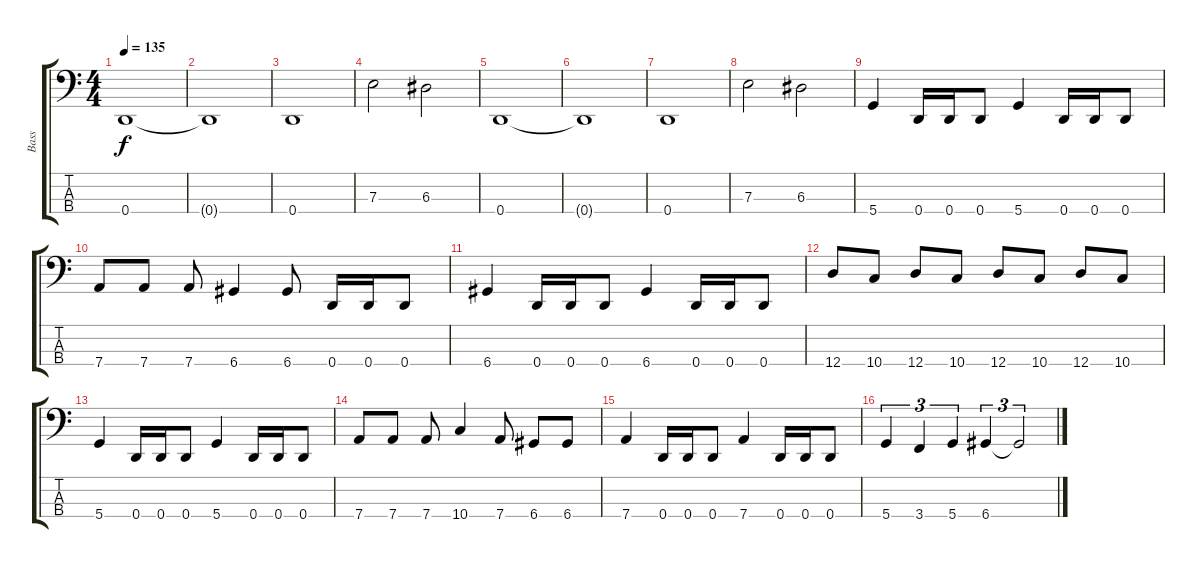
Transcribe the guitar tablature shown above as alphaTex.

\track ("Bass" "Bass") {instrument electricbasspick}
\staff {score tabs}
\tuning (G2 D2 A1 D1) {hide}
\ts (4 4)
\tempo 135
\clef f4
\ks c
0.4.1{dy f instrument electricbasspick} |
0.4{t}.1 |
0.4.1 |
7.3.2 6.3.2 |
0.4.1 |
0.4{t}.1 |
0.4.1 |
7.3.2 6.3.2 |
5.4.4 0.4.16 0.4.16 0.4.8 5.4.4 0.4.16 0.4.16 0.4.8 |
7.4.8 7.4.8 7.4.8 6.4.4 6.4.8 0.4.16 0.4.16 0.4.8 |
6.4.4 0.4.16 0.4.16 0.4.8 6.4.4 0.4.16 0.4.16 0.4.8 |
12.4.8 10.4.8 12.4.8 10.4.8 12.4.8 10.4.8 12.4.8 10.4.8 |
5.4.4 0.4.16 0.4.16 0.4.8 5.4.4 0.4.16 0.4.16 0.4.8 |
7.4.8 7.4.8 7.4.8 10.4.4 7.4.8 6.4.8 6.4.8 |
7.4.4 0.4.16 0.4.16 0.4.8 7.4.4 0.4.16 0.4.16 0.4.8 |
5.4.4{tu (3 2)} 3.4.4{tu (3 2)} 5.4.4{tu (3 2)} 6.4.4{tu (3 2)} 6.4{t}.2{tu (3 2)}
